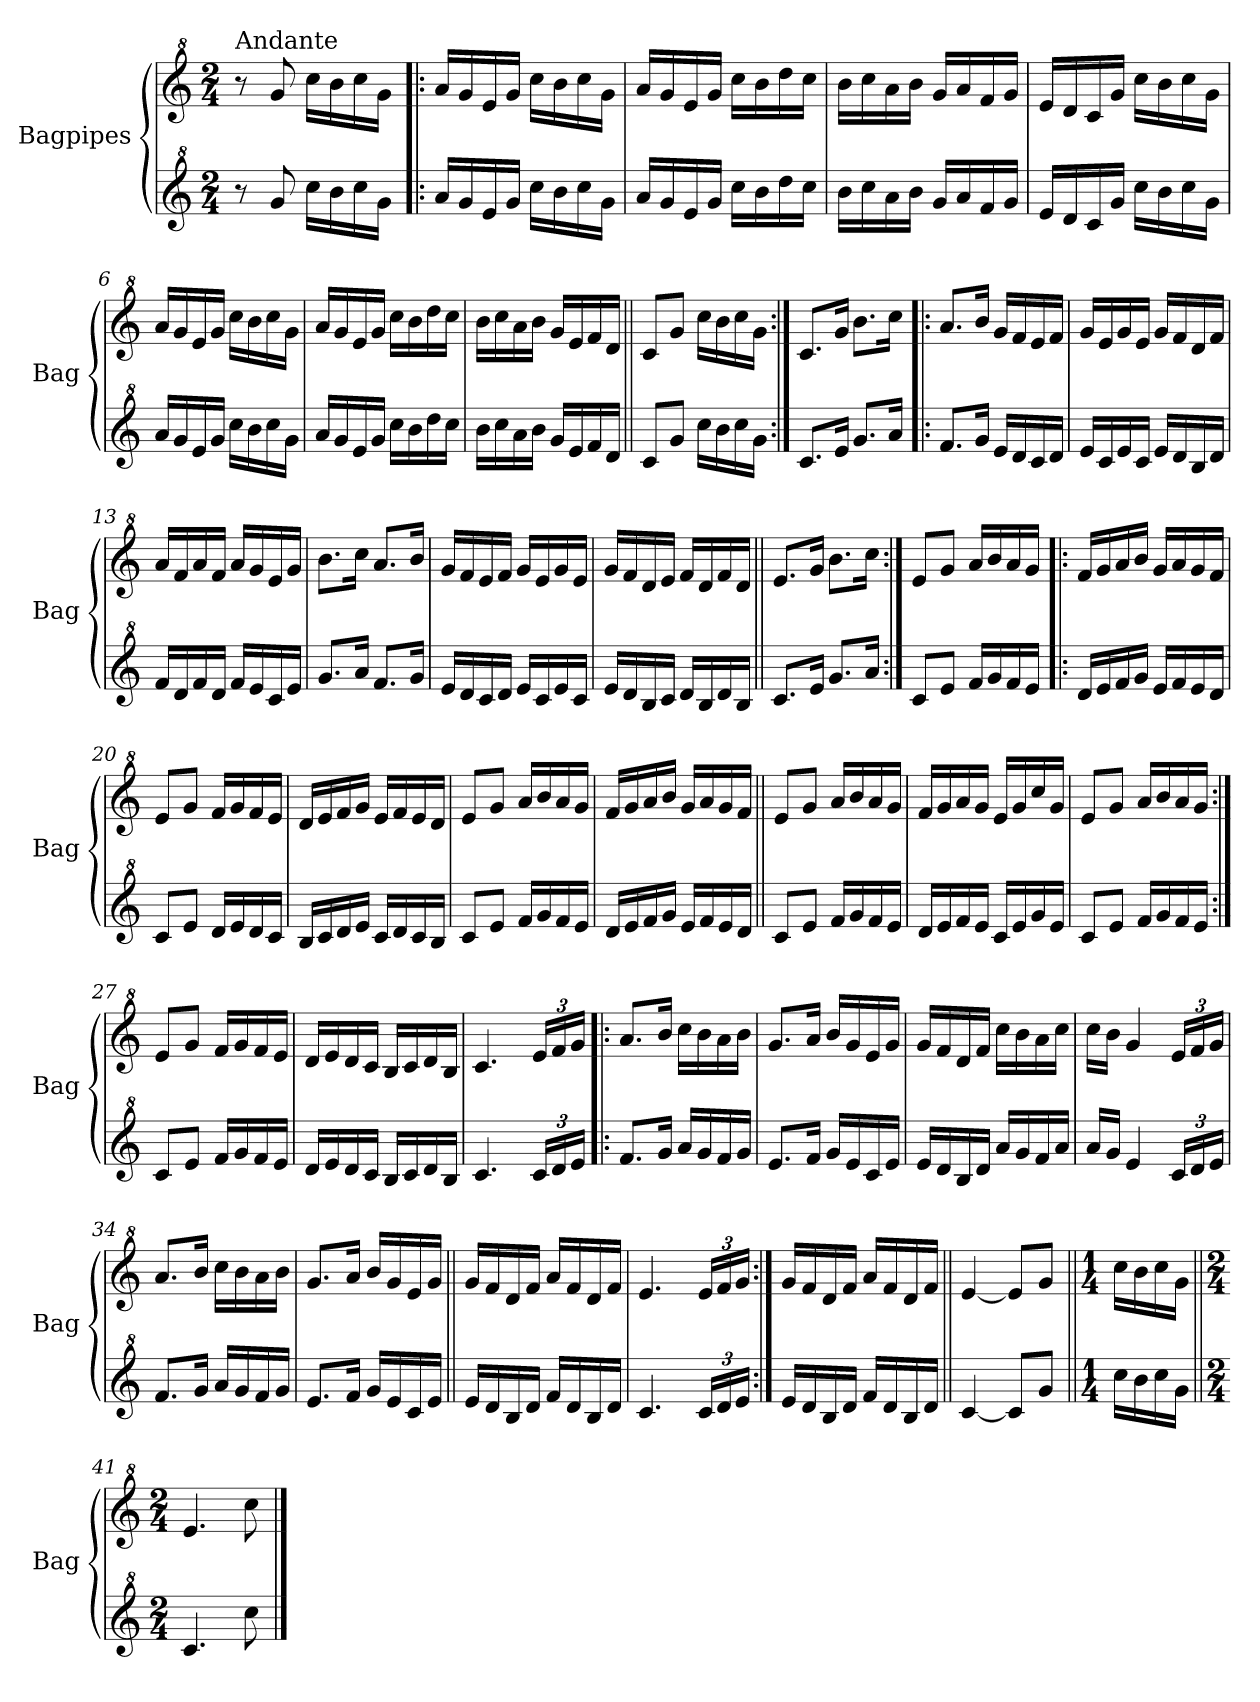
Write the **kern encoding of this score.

**kern	**kern
*part2	*part1
*staff2	*staff1
*I"Bagpipes	*I"Bagpipes
*I'Bag	*I'Bag
*clefG^2	*clefG^2
*k[]	*k[]
*C:	*C:
*M2/4	*M2/4
=1	=1
!	!LO:TX:a:t=Andante
8r	8r
8gg/	8gg/
16ccc\LL	16ccc\LL
16bb\	16bb\
16ccc\	16ccc\
16gg\JJ	16gg\JJ
=2!|:	=2!|:
16aa/LL	16aa/LL
16gg/	16gg/
16ee/	16ee/
16gg/JJ	16gg/JJ
16ccc\LL	16ccc\LL
16bb\	16bb\
16ccc\	16ccc\
16gg\JJ	16gg\JJ
=3	=3
16aa/LL	16aa/LL
16gg/	16gg/
16ee/	16ee/
16gg/JJ	16gg/JJ
16ccc\LL	16ccc\LL
16bb\	16bb\
16ddd\	16ddd\
16ccc\JJ	16ccc\JJ
=4	=4
16bb\LL	16bb\LL
16ccc\	16ccc\
16aa\	16aa\
16bb\JJ	16bb\JJ
16gg/LL	16gg/LL
16aa/	16aa/
16ff/	16ff/
16gg/JJ	16gg/JJ
=5	=5
16ee/LL	16ee/LL
16dd/	16dd/
16cc/	16cc/
16gg/JJ	16gg/JJ
16ccc\LL	16ccc\LL
16bb\	16bb\
16ccc\	16ccc\
16gg\JJ	16gg\JJ
!!LO:LB:g=z
=6	=6
16aa/LL	16aa/LL
16gg/	16gg/
16ee/	16ee/
16gg/JJ	16gg/JJ
16ccc\LL	16ccc\LL
16bb\	16bb\
16ccc\	16ccc\
16gg\JJ	16gg\JJ
=7	=7
16aa/LL	16aa/LL
16gg/	16gg/
16ee/	16ee/
16gg/JJ	16gg/JJ
16ccc\LL	16ccc\LL
16bb\	16bb\
16ddd\	16ddd\
16ccc\JJ	16ccc\JJ
=8	=8
16bb\LL	16bb\LL
16ccc\	16ccc\
16aa\	16aa\
16bb\JJ	16bb\JJ
16gg/LL	16gg/LL
16ee/	16ee/
16ff/	16ff/
16dd/JJ	16dd/JJ
=9||	=9||
8cc/L	8cc/L
8gg/J	8gg/J
16ccc\LL	16ccc\LL
16bb\	16bb\
16ccc\	16ccc\
16gg\JJ	16gg\JJ
=10:|!	=10:|!
8.cc/L	8.cc/L
16ee/Jk	16gg/Jk
8.gg/L	8.bb\L
16aa/Jk	16ccc\Jk
=11!|:	=11!|:
8.ff/L	8.aa/L
16gg/Jk	16bb/Jk
16ee/LL	16gg/LL
16dd/	16ff/
16cc/	16ee/
16dd/JJ	16ff/JJ
!!LO:LB:g=z
=12	=12
16ee/LL	16gg/LL
16cc/	16ee/
16ee/	16gg/
16cc/JJ	16ee/JJ
16ee/LL	16gg/LL
16dd/	16ff/
16b/	16dd/
16dd/JJ	16ff/JJ
=13	=13
16ff/LL	16aa/LL
16dd/	16ff/
16ff/	16aa/
16dd/JJ	16ff/JJ
16ff/LL	16aa/LL
16ee/	16gg/
16cc/	16ee/
16ee/JJ	16gg/JJ
=14	=14
8.gg/L	8.bb\L
16aa/Jk	16ccc\Jk
8.ff/L	8.aa/L
16gg/Jk	16bb/Jk
=15	=15
16ee/LL	16gg/LL
16dd/	16ff/
16cc/	16ee/
16dd/JJ	16ff/JJ
16ee/LL	16gg/LL
16cc/	16ee/
16ee/	16gg/
16cc/JJ	16ee/JJ
=16	=16
16ee/LL	16gg/LL
16dd/	16ff/
16b/	16dd/
16cc/JJ	16ee/JJ
16dd/LL	16ff/LL
16b/	16dd/
16dd/	16ff/
16b/JJ	16dd/JJ
=17||	=17||
8.cc/L	8.ee/L
16ee/Jk	16gg/Jk
8.gg/L	8.bb\L
16aa/Jk	16ccc\Jk
!!LO:LB:g=z
=18:|!	=18:|!
8cc/L	8ee/L
8ee/J	8gg/J
16ff/LL	16aa/LL
16gg/	16bb/
16ff/	16aa/
16ee/JJ	16gg/JJ
=19!|:	=19!|:
16dd/LL	16ff/LL
16ee/	16gg/
16ff/	16aa/
16gg/JJ	16bb/JJ
16ee/LL	16gg/LL
16ff/	16aa/
16ee/	16gg/
16dd/JJ	16ff/JJ
=20	=20
8cc/L	8ee/L
8ee/J	8gg/J
16dd/LL	16ff/LL
16ee/	16gg/
16dd/	16ff/
16cc/JJ	16ee/JJ
=21	=21
16b/LL	16dd/LL
16cc/	16ee/
16dd/	16ff/
16ee/JJ	16gg/JJ
16cc/LL	16ee/LL
16dd/	16ff/
16cc/	16ee/
16b/JJ	16dd/JJ
=22	=22
8cc/L	8ee/L
8ee/J	8gg/J
16ff/LL	16aa/LL
16gg/	16bb/
16ff/	16aa/
16ee/JJ	16gg/JJ
=23	=23
16dd/LL	16ff/LL
16ee/	16gg/
16ff/	16aa/
16gg/JJ	16bb/JJ
16ee/LL	16gg/LL
16ff/	16aa/
16ee/	16gg/
16dd/JJ	16ff/JJ
!!LO:LB:g=z
=24||	=24||
8cc/L	8ee/L
8ee/J	8gg/J
16ff/LL	16aa/LL
16gg/	16bb/
16ff/	16aa/
16ee/JJ	16gg/JJ
=25	=25
16dd/LL	16ff/LL
16ee/	16gg/
16ff/	16aa/
16ee/JJ	16gg/JJ
16cc/LL	16ee/LL
16ee/	16gg/
16gg/	16ccc/
16ee/JJ	16gg/JJ
=26	=26
8cc/L	8ee/L
8ee/J	8gg/J
16ff/LL	16aa/LL
16gg/	16bb/
16ff/	16aa/
16ee/JJ	16gg/JJ
=27:|!	=27:|!
8cc/L	8ee/L
8ee/J	8gg/J
16ff/LL	16ff/LL
16gg/	16gg/
16ff/	16ff/
16ee/JJ	16ee/JJ
=28	=28
16dd/LL	16dd/LL
16ee/	16ee/
16dd/	16dd/
16cc/JJ	16cc/JJ
16b/LL	16b/LL
16cc/	16cc/
16dd/	16dd/
16b/JJ	16b/JJ
=29	=29
4.cc/	4.cc/
*Xbrackettup	*Xbrackettup
24cc/LL	24ee/LL
24dd/	24ff/
24ee/JJ	24gg/JJ
=30!|:	=30!|:
8.ff/L	8.aa/L
16gg/Jk	16bb/Jk
16aa/LL	16ccc\LL
16gg/	16bb\
16ff/	16aa\
16gg/JJ	16bb\JJ
!!LO:LB:g=z
=31	=31
8.ee/L	8.gg/L
16ff/Jk	16aa/Jk
16gg/LL	16bb/LL
16ee/	16gg/
16cc/	16ee/
16ee/JJ	16gg/JJ
=32	=32
16ee/LL	16gg/LL
16dd/	16ff/
16b/	16dd/
16dd/JJ	16ff/JJ
16aa/LL	16ccc\LL
16gg/	16bb\
16ff/	16aa\
16aa/JJ	16ccc\JJ
=33	=33
16aa/LL	16ccc\LL
16gg/JJ	16bb\JJ
4ee/	4gg/
24cc/LL	24ee/LL
24dd/	24ff/
24ee/JJ	24gg/JJ
=34	=34
8.ff/L	8.aa/L
16gg/Jk	16bb/Jk
16aa/LL	16ccc\LL
16gg/	16bb\
16ff/	16aa\
16gg/JJ	16bb\JJ
=35	=35
8.ee/L	8.gg/L
16ff/Jk	16aa/Jk
16gg/LL	16bb/LL
16ee/	16gg/
16cc/	16ee/
16ee/JJ	16gg/JJ
=36||	=36||
16ee/LL	16gg/LL
16dd/	16ff/
16b/	16dd/
16dd/JJ	16ff/JJ
16ff/LL	16aa/LL
16dd/	16ff/
16b/	16dd/
16dd/JJ	16ff/JJ
!!LO:PB:g=z
=37	=37
4.cc/	4.ee/
24cc/LL	24ee/LL
24dd/	24ff/
24ee/JJ	24gg/JJ
=38:|!	=38:|!
16ee/LL	16gg/LL
16dd/	16ff/
16b/	16dd/
16dd/JJ	16ff/JJ
16ff/LL	16aa/LL
16dd/	16ff/
16b/	16dd/
16dd/JJ	16ff/JJ
=39||	=39||
[4cc/	[4ee/
8cc/L]	8ee/L]
8gg/J	8gg/J
=40||	=40||
*M1/4	*M1/4
16ccc\LL	16ccc\LL
16bb\	16bb\
16ccc\	16ccc\
16gg\JJ	16gg\JJ
=41||	=41||
*M2/4	*M2/4
4.cc/	4.ee/
8ccc\	8ccc\
==	==
*-	*-
